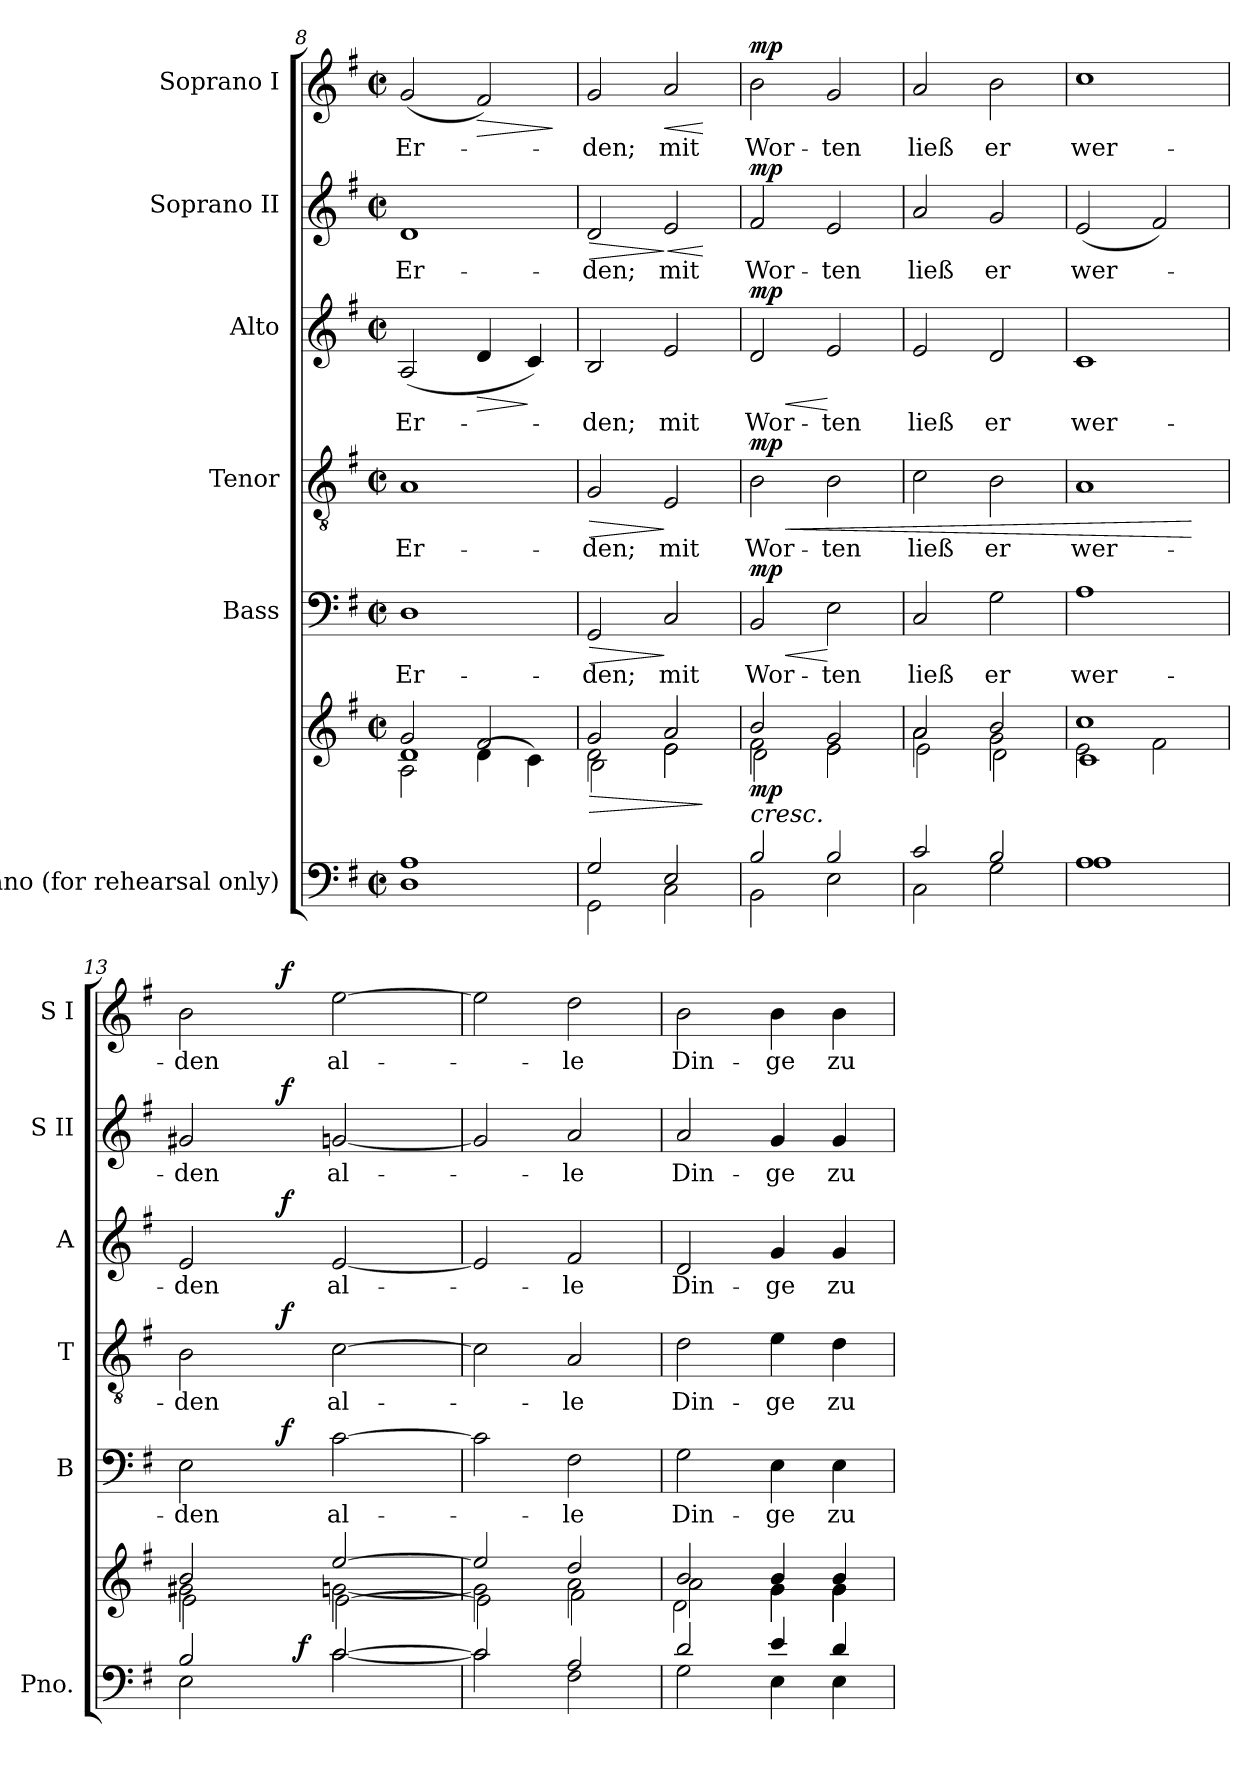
**kern	**kern	**dynam	**kern	**text	**dynam	**kern	**text	**dynam	**kern	**text	**dynam	**kern	**text	**dynam	**kern	**text	**dynam
*part6	*part6	*part6	*part5	*part5	*part5	*part4	*part4	*part4	*part3	*part3	*part3	*part2	*part2	*part2	*part1	*part1	*part1
*staff7	*staff6	*staff6/7	*staff5	*staff5	*staff5	*staff4	*staff4	*staff4	*staff3	*staff3	*staff3	*staff2	*staff2	*staff2	*staff1	*staff1	*staff1
*I"Piano (for rehearsal only)	*	*	*I"Bass	*	*	*I"Tenor	*	*	*I"Alto	*	*	*I"Soprano II	*	*	*I"Soprano I	*	*
*I'Pno.	*	*	*I'B	*	*	*I'T	*	*	*I'A	*	*	*I'S II	*	*	*I'S I	*	*
!!LO:LB:g=z
*clefF4	*clefG2	*	*clefF4	*	*	*clefGv2	*	*	*clefG2	*	*	*clefG2	*	*	*clefG2	*	*
*k[f#]	*k[f#]	*	*k[f#]	*	*	*k[f#]	*	*	*k[f#]	*	*	*k[f#]	*	*	*k[f#]	*	*
*G:	*G:	*	*G:	*	*	*G:	*	*	*G:	*	*	*G:	*	*	*G:	*	*
*M2/2	*M2/2	*	*M2/2	*	*	*M2/2	*	*	*M2/2	*	*	*M2/2	*	*	*M2/2	*	*
*met(c|)	*met(c|)	*	*met(c|)	*	*	*met(c|)	*	*	*met(c|)	*	*	*met(c|)	*	*	*met(c|)	*	*
=8	=8	=8	=8	=8	=8	=8	=8	=8	=8	=8	=8	=8	=8	=8	=8	=8	=8
*^	*^	*	*	*	*	*	*	*	*	*	*	*	*	*	*	*	*
*	*	*	*^	*	*	*	*	*	*	*	*	*	*	*	*	*	*	*	*
1A	1D	2g/	1d	2A\	.	1D	Er-	.	1A	Er-	.	(>2A/	Er-	.	1d	Er-	.	(2g/	Er-	.
!	!	!	!	!	!	!	!	!	!	!	!	!	!	!LO:HP:b	!	!	!	!	!	!LO:HP:b
.	.	2f#/	.	(4d\	.	.	.	.	.	.	.	4d/	.	>	.	.	.	2f#/)	.	>
.	.	.	.	4c\)	.	.	.	.	.	.	.	4c/)	.	]	.	.	.	.	.	.
*v	*v	*	*	*	*	*	*	*	*	*	*	*	*	*	*	*	*	*	*	*
*	*v	*v	*v	*	*	*	*	*	*	*	*	*	*	*	*	*	*	*	*
.	.	.	.	.	.	.	.	.	.	.	.	.	.	.	.	.	]
=9	=9	=9	=9	=9	=9	=9	=9	=9	=9	=9	=9	=9	=9	=9	=9	=9	=9
*^	*	*	*	*	*	*	*	*	*	*	*	*	*	*	*	*	*
!	!	!	!LO:HP:b	!	!	!LO:HP:b	!	!	!LO:HP:b	!	!	!	!	!	!LO:HP:b	!	!	!
*	*	*^	*	*	*	*	*	*	*	*	*	*	*	*	*	*	*	*
*	*	*	*^	*	*	*	*	*	*	*	*	*	*	*	*	*	*	*	*
2G/	2GG\	2g/	2d\	2B\	>	2GG/	-den;	>	2G/	-den;	>	2B/	-den;	.	2d/	-den;	>	2g/	-den;	.
!	!	!	!	!	!	!	!	!	!	!	!	!	!	!	!	!	!LO:HP:n=1:b	!	!	!LO:HP:b
2E/	2C\	2a/	2e\	2e\	.	2C/	mit	]	2E/	mit	]	2e/	mit	.	2e/	mit	] <	2a/	mit	<
*v	*v	*	*	*	*	*	*	*	*	*	*	*	*	*	*	*	*	*	*	*
*	*v	*v	*v	*	*	*	*	*	*	*	*	*	*	*	*	*	*	*	*
.	.	]	.	.	.	.	.	.	.	.	.	.	.	[	.	.	[
=10	=10	=10	=10	=10	=10	=10	=10	=10	=10	=10	=10	=10	=10	=10	=10	=10	=10
*^	*	*	*	*	*	*	*	*	*	*	*	*	*	*	*	*	*
!	!	!	!LO:HP:b	!	!	!LO:HP:b	!	!	!LO:HP:b	!	!	!LO:HP:b	!	!	!	!	!	!
*	*	*^	*	*	*	*	*	*	*	*	*	*	*	*	*	*	*	*
*	*	*	*^	*	*	*	*	*	*	*	*	*	*	*	*	*	*	*	*
!	!	!	!	!	!LO:DY:n=1:b	!	!	!LO:DY:n=1:a	!	!	!LO:DY:n=1:a	!	!	!LO:DY:n=1:a	!	!	!LO:DY:a	!	!	!LO:DY:a
2B/	2BB\	2b/	2f#\	2d\	< mp	2BB/	Wor-	< mp	2B\	Wor-	< mp	2d/	Wor-	< mp	2f#/	Wor-	mp	2b\	Wor-	mp
2B/	2E\	2g/	2e\	2e\	.	2E\	-ten	[	2B\	-ten	.	2e/	-ten	[	2e/	-ten	.	2g/	-ten	.
=11	=11	=11	=11	=11	=11	=11	=11	=11	=11	=11	=11	=11	=11	=11	=11	=11	=11	=11	=11	=11
2c/	2C\	2a/	2a\	2e\	.	2C/	ließ	.	2c\	ließ	.	2e/	ließ	.	2a/	ließ	.	2a/	ließ	.
2B/	2G\	2b/	2g\	2d\	.	2G\	er	.	2B\	er	.	2d/	er	.	2g/	er	.	2b\	er	.
=12	=12	=12	=12	=12	=12	=12	=12	=12	=12	=12	=12	=12	=12	=12	=12	=12	=12	=12	=12	=12
1A	1A	1cc	2e\	1c	.	1A	wer-	.	1A	wer-	.	1c	wer-	.	(2e/	wer-	.	1cc	wer-	.
.	.	.	2f#\	.	.	.	.	.	.	.	.	.	.	.	2f#/)	.	.	.	.	.
*v	*v	*	*	*	*	*	*	*	*	*	*	*	*	*	*	*	*	*	*	*
*	*v	*v	*v	*	*	*	*	*	*	*	*	*	*	*	*	*	*	*	*
.	.	.	.	.	.	.	.	[	.	.	.	.	.	.	.	.	.
=13	=13	=13	=13	=13	=13	=13	=13	=13	=13	=13	=13	=13	=13	=13	=13	=13	=13
*^	*^	*	*^	*	*	*^	*	*	*^	*	*	*^	*	*	*^	*	*
*	*^	*	*^	*	*	*	*	*	*	*	*	*	*	*	*	*	*	*	*	*	*	*	*	*
2B/	2E\	4ryy	2b/	2g#X\	2e\	.	2E\	4.ryy	-den	.	2B\	4.ryy	-den	.	2e/	4.ryy	-den	.	2g#X/	4.ryy	-den	.	2b\	4.ryy	-den	.
.	.	8ryy	.	.	.	.	.	.	.	.	.	.	.	.	.	.	.	.	.	.	.	.	.	.	.	.
!	!	!	!	!	!	!	!	!	!	!LO:DY:a	!	!	!	!LO:DY:a	!	!	!	!LO:DY:a	!	!	!	!LO:DY:a	!	!	!	!LO:DY:a
.	.	32ryy	.	.	.	.	.	2ryy	.	f	.	2ryy	.	f	.	2ryy	.	f	.	2ryy	.	f	.	2ryy	.	f
!	!	!	!	!	!	!LO:DY:a=2	!	!	!	!	!	!	!	!	!	!	!	!	!	!	!	!	!	!	!	!
.	.	2ryy	.	.	.	f	.	.	.	.	.	.	.	.	.	.	.	.	.	.	.	.	.	.	.	.
[>2c/	[<2c\	.	[>2ee/	[<2gn\	[2e\	.	[2c\	.	al-	.	[2c\	.	al-	.	[2e/	.	al-	.	[2gn/	.	al-	.	[2ee\	.	al-	.
.	.	.	.	.	.	.	.	8ryy	.	.	.	8ryy	.	.	.	8ryy	.	.	.	8ryy	.	.	.	8ryy	.	.
.	.	16.ryy	.	.	.	.	.	.	.	.	.	.	.	.	.	.	.	.	.	.	.	.	.	.	.	.
*	*	*	*v	*v	*v	*	*	*	*	*	*	*	*	*	*	*	*	*	*	*	*	*	*	*	*	*
.	.	.	.	[	.	.	.	.	.	.	.	.	.	.	.	.	.	.	.	.	.	.	.	.
*	*	*	*	*	*v	*v	*	*	*	*	*	*	*v	*v	*	*	*v	*v	*	*	*v	*v	*	*
*	*v	*v	*	*	*	*	*	*v	*v	*	*	*	*	*	*	*	*	*	*	*
=14	=14	=14	=14	=14	=14	=14	=14	=14	=14	=14	=14	=14	=14	=14	=14	=14	=14	=14
*	*	*^	*	*	*	*	*	*	*	*	*	*	*	*	*	*	*	*
*	*	*	*^	*	*	*	*	*	*	*	*	*	*	*	*	*	*	*	*
2c/]	2c\]	2ee/]	2g\]	2e\]	.	2c\]	.	.	2c\]	.	.	2e/]	.	.	2g/]	.	.	2ee\]	.	.
2A/	2F#\	2dd/	2a\	2f#\	.	2F#\	-le	.	2A/	-le	.	2f#/	-le	.	2a/	-le	.	2dd\	-le	.
=15	=15	=15	=15	=15	=15	=15	=15	=15	=15	=15	=15	=15	=15	=15	=15	=15	=15	=15	=15	=15
2d/	2G\	2b/	2a\	2d\	.	2G\	Din-	.	2d\	Din-	.	2d/	Din-	.	2a/	Din-	.	2b\	Din-	.
4e/	4E\	4b/	4g\	4g\	.	4E\	-ge	.	4e\	-ge	.	4g/	-ge	.	4g/	-ge	.	4b\	-ge	.
4d/	4E\	4b/	4g\	4g\	.	4E\	zu	.	4d\	zu	.	4g/	zu	.	4g/	zu	.	4b\	zu	.
*v	*v	*	*	*	*	*	*	*	*	*	*	*	*	*	*	*	*	*	*	*
*	*v	*v	*v	*	*	*	*	*	*	*	*	*	*	*	*	*	*	*	*
=	=	=	=	=	=	=	=	=	=	=	=	=	=	=	=	=	=
*-	*-	*-	*-	*-	*-	*-	*-	*-	*-	*-	*-	*-	*-	*-	*-	*-	*-
